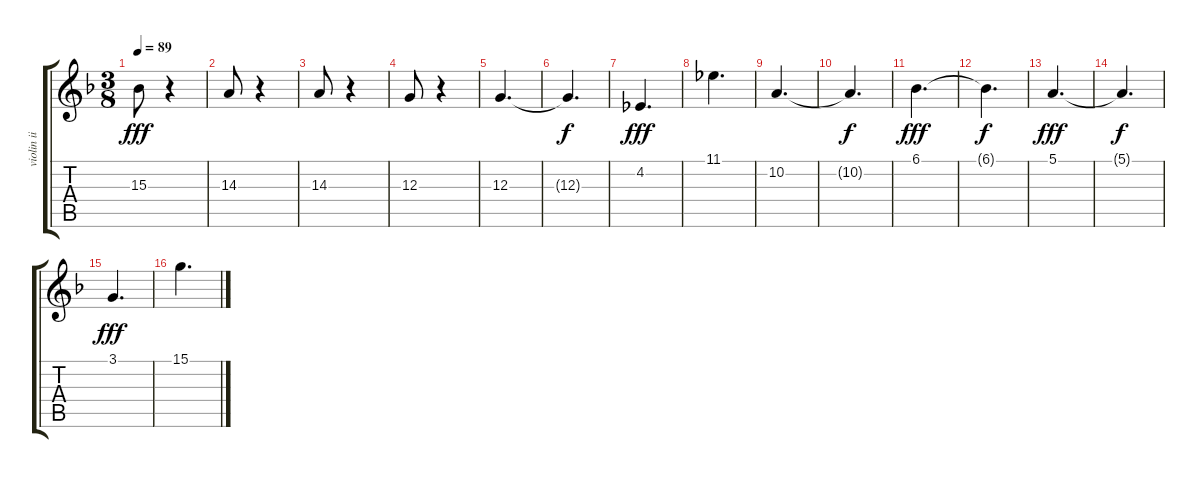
\track ("violin ii" "violin ii") {instrument stringensemble1}
\staff {score tabs}
\tuning (E4 B3 G3 D3 A2 E2) {hide}
\ts (3 8)
\tempo 89
\clef g2
\ks dminor
15.3.8{dy fff} r.4 |
14.3.8 r.4 |
14.3.8 r.4 |
12.3.8 r.4 |
12.3.4{d} |
12.3{t}.4{d dy f} |
4.2.4{d dy fff} |
11.1.4{d} |
10.2.4{d} |
10.2{t}.4{d dy f} |
6.1.4{d dy fff} |
6.1{t}.4{d dy f} |
5.1.4{d dy fff} |
5.1{t}.4{d dy f} |
3.1.4{d dy fff} |
15.1.4{d}
